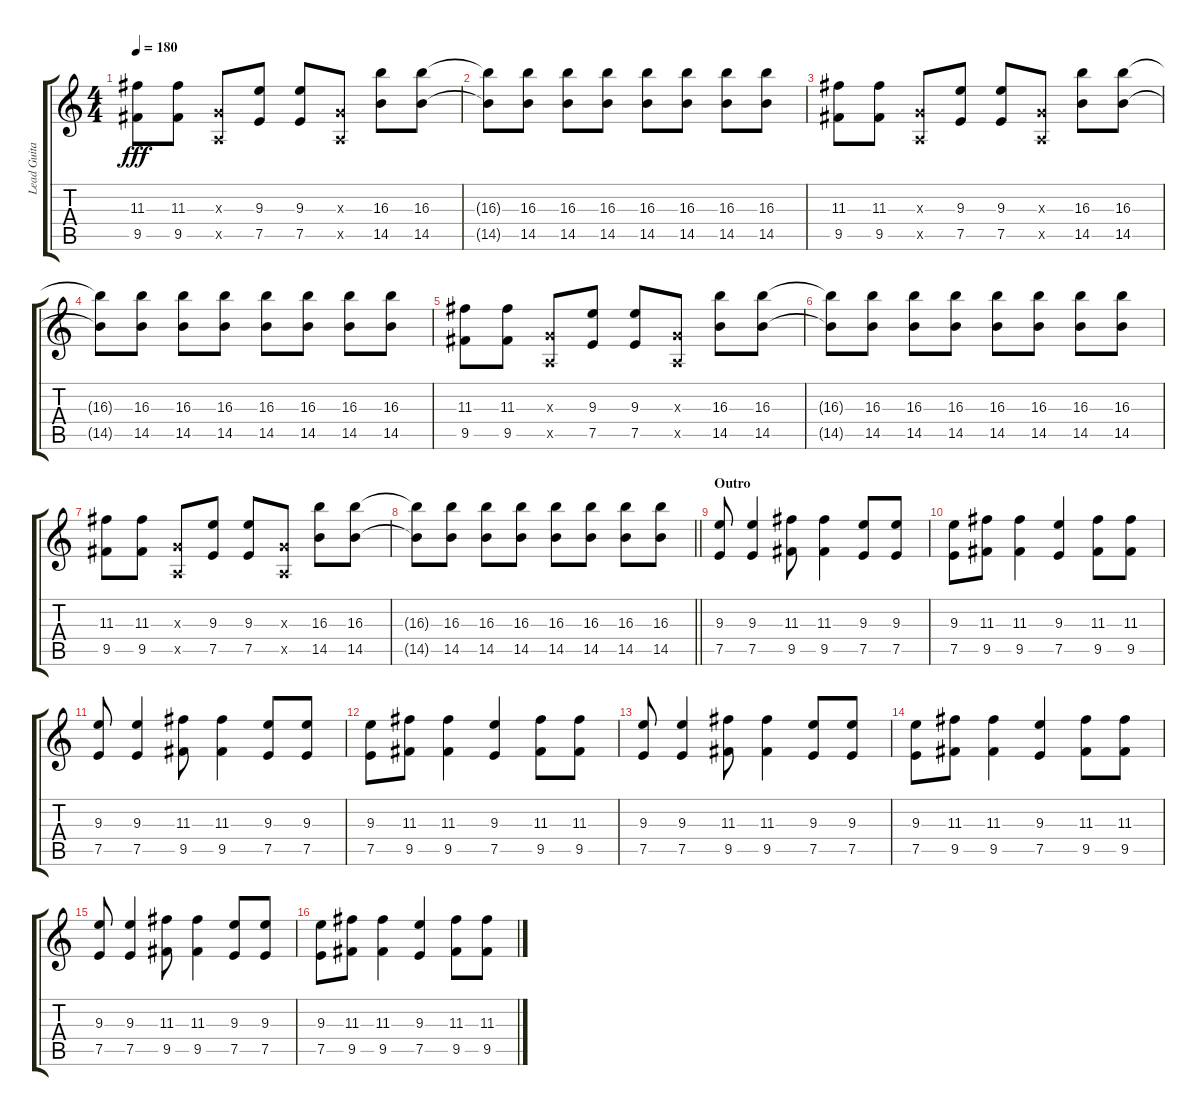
\track ("Lead Guitar" "Lead Guita") {instrument overdrivenguitar}
\staff {score tabs}
\tuning (E4 B3 G3 D3 A2 E2) {hide}
\ts (4 4)
\tempo 180
\clef g2
\ks c
(11.3 9.5).8{dy fff} (11.3 9.5).8 (0.3{x} 0.5{x}).8 (9.3 7.5).8 (9.3 7.5).8 (0.3{x} 0.5{x}).8 (16.3 14.5).8 (16.3 14.5).8 |
(16.3{t} 14.5{t}).8 (16.3 14.5).8 (16.3 14.5).8 (16.3 14.5).8 (16.3 14.5).8 (16.3 14.5).8 (16.3 14.5).8 (16.3 14.5).8 |
(11.3 9.5).8 (11.3 9.5).8 (0.3{x} 0.5{x}).8 (9.3 7.5).8 (9.3 7.5).8 (0.3{x} 0.5{x}).8 (16.3 14.5).8 (16.3 14.5).8 |
(16.3{t} 14.5{t}).8 (16.3 14.5).8 (16.3 14.5).8 (16.3 14.5).8 (16.3 14.5).8 (16.3 14.5).8 (16.3 14.5).8 (16.3 14.5).8 |
(11.3 9.5).8 (11.3 9.5).8 (0.3{x} 0.5{x}).8 (9.3 7.5).8 (9.3 7.5).8 (0.3{x} 0.5{x}).8 (16.3 14.5).8 (16.3 14.5).8 |
(16.3{t} 14.5{t}).8 (16.3 14.5).8 (16.3 14.5).8 (16.3 14.5).8 (16.3 14.5).8 (16.3 14.5).8 (16.3 14.5).8 (16.3 14.5).8 |
(11.3 9.5).8 (11.3 9.5).8 (0.3{x} 0.5{x}).8 (9.3 7.5).8 (9.3 7.5).8 (0.3{x} 0.5{x}).8 (16.3 14.5).8 (16.3 14.5).8 |
\barLineRight lightlight
(16.3{t} 14.5{t}).8 (16.3 14.5).8 (16.3 14.5).8 (16.3 14.5).8 (16.3 14.5).8 (16.3 14.5).8 (16.3 14.5).8 (16.3 14.5).8 |
\section ("" "Outro")
(9.3 7.5).8 (9.3 7.5).4 (11.3 9.5).8 (11.3 9.5).4 (9.3 7.5).8 (9.3 7.5).8 |
(9.3 7.5).8 (11.3 9.5).8 (11.3 9.5).4 (9.3 7.5).4 (11.3 9.5).8 (11.3 9.5).8 |
(9.3 7.5).8 (9.3 7.5).4 (11.3 9.5).8 (11.3 9.5).4 (9.3 7.5).8 (9.3 7.5).8 |
(9.3 7.5).8 (11.3 9.5).8 (11.3 9.5).4 (9.3 7.5).4 (11.3 9.5).8 (11.3 9.5).8 |
(9.3 7.5).8 (9.3 7.5).4 (11.3 9.5).8 (11.3 9.5).4 (9.3 7.5).8 (9.3 7.5).8 |
(9.3 7.5).8 (11.3 9.5).8 (11.3 9.5).4 (9.3 7.5).4 (11.3 9.5).8 (11.3 9.5).8 |
(9.3 7.5).8 (9.3 7.5).4 (11.3 9.5).8 (11.3 9.5).4 (9.3 7.5).8 (9.3 7.5).8 |
(9.3 7.5).8 (11.3 9.5).8 (11.3 9.5).4 (9.3 7.5).4 (11.3 9.5).8 (11.3 9.5).8
